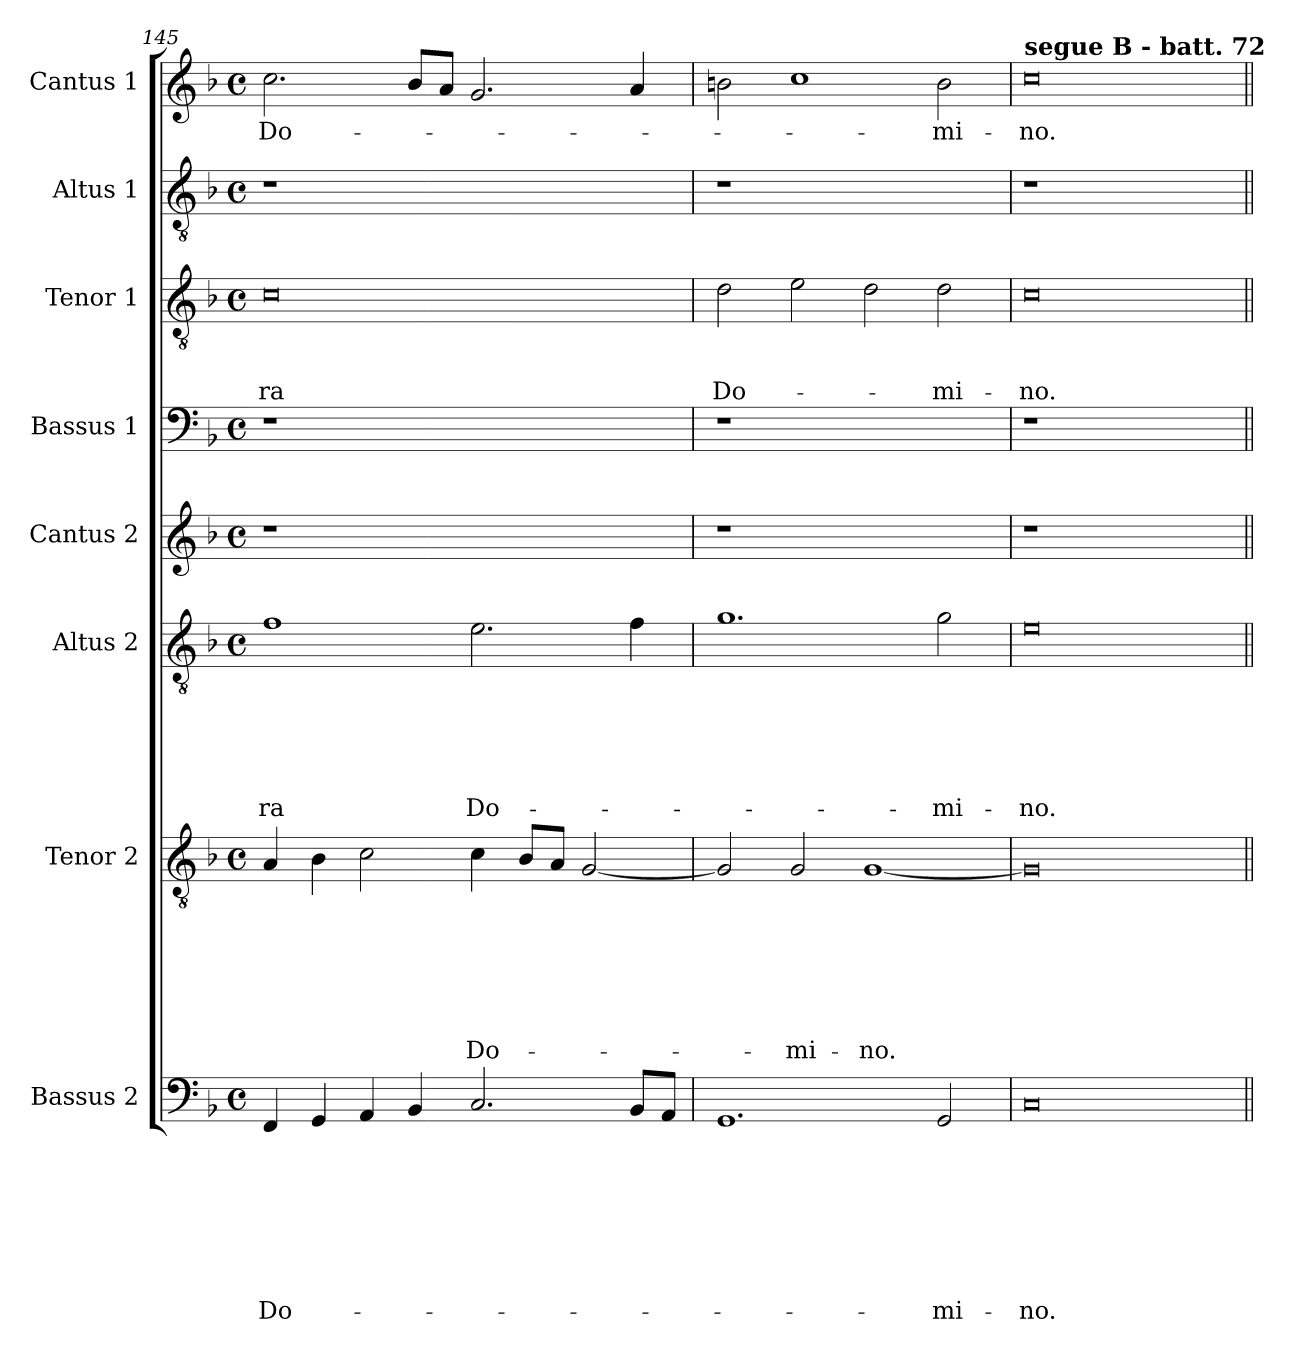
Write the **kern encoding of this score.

**kern	**text	**text	**text	**text	**text	**text	**text	**text	**kern	**text	**text	**text	**text	**text	**text	**text	**kern	**text	**text	**text	**text	**text	**text	**kern	**kern	**kern	**text	**text	**text	**kern	**kern	**text
*part8	*part8	*part8	*part8	*part8	*part8	*part8	*part8	*part8	*part7	*part7	*part7	*part7	*part7	*part7	*part7	*part7	*part6	*part6	*part6	*part6	*part6	*part6	*part6	*part5	*part4	*part3	*part3	*part3	*part3	*part2	*part1	*part1
*staff8	*staff8	*staff8	*staff8	*staff8	*staff8	*staff8	*staff8	*staff8	*staff7	*staff7	*staff7	*staff7	*staff7	*staff7	*staff7	*staff7	*staff6	*staff6	*staff6	*staff6	*staff6	*staff6	*staff6	*staff5	*staff4	*staff3	*staff3	*staff3	*staff3	*staff2	*staff1	*staff1
*I"Bassus 2	*	*	*	*	*	*	*	*	*I"Tenor 2	*	*	*	*	*	*	*	*I"Altus 2	*	*	*	*	*	*	*I"Cantus 2	*I"Bassus 1	*I"Tenor 1	*	*	*	*I"Altus 1	*I"Cantus 1	*
*I'B2	*	*	*	*	*	*	*	*	*I'T2	*	*	*	*	*	*	*	*I'A2	*	*	*	*	*	*	*I'C2	*I'B1	*I'T1	*	*	*	*I'A1	*I'C1	*
*clefF4	*	*	*	*	*	*	*	*	*clefGv2	*	*	*	*	*	*	*	*clefGv2	*	*	*	*	*	*	*clefG2	*clefF4	*clefGv2	*	*	*	*clefGv2	*clefG2	*
*k[b-]	*	*	*	*	*	*	*	*	*k[b-]	*	*	*	*	*	*	*	*k[b-]	*	*	*	*	*	*	*k[b-]	*k[b-]	*k[b-]	*	*	*	*k[b-]	*k[b-]	*
*d:	*	*	*	*	*	*	*	*	*d:	*	*	*	*	*	*	*	*d:	*	*	*	*	*	*	*d:	*d:	*d:	*	*	*	*d:	*d:	*
*M4/4	*	*	*	*	*	*	*	*	*M4/4	*	*	*	*	*	*	*	*M4/4	*	*	*	*	*	*	*M4/4	*M4/4	*M4/4	*	*	*	*M4/4	*M4/4	*
*met(c)	*	*	*	*	*	*	*	*	*met(c)	*	*	*	*	*	*	*	*met(c)	*	*	*	*	*	*	*met(c)	*met(c)	*met(c)	*	*	*	*met(c)	*met(c)	*
=145	=145	=145	=145	=145	=145	=145	=145	=145	=145	=145	=145	=145	=145	=145	=145	=145	=145	=145	=145	=145	=145	=145	=145	=145	=145	=145	=145	=145	=145	=145	=145	=145
4FF/	.	.	.	.	.	.	.	Do-	4A/	.	.	.	.	.	.	.	1f	.	.	.	.	.	-ra	1r	1r	0c	.	.	-ra	1r	2.cc\	Do-
4GG/	.	.	.	.	.	.	.	.	4B-\	.	.	.	.	.	.	.	.	.	.	.	.	.	.	.	.	.	.	.	.	.	.	.
4AA/	.	.	.	.	.	.	.	.	2c\	.	.	.	.	.	.	.	.	.	.	.	.	.	.	.	.	.	.	.	.	.	.	.
4BB-/	.	.	.	.	.	.	.	.	.	.	.	.	.	.	.	.	.	.	.	.	.	.	.	.	.	.	.	.	.	.	8b-/L	.
.	.	.	.	.	.	.	.	.	.	.	.	.	.	.	.	.	.	.	.	.	.	.	.	.	.	.	.	.	.	.	8a/J	.
2.C/	.	.	.	.	.	.	.	.	4c\	.	.	.	.	.	.	Do-	2.e\	.	.	.	.	.	Do-	1ryy	1ryy	.	.	.	.	1ryy	2.g/	.
.	.	.	.	.	.	.	.	.	8B-/L	.	.	.	.	.	.	.	.	.	.	.	.	.	.	.	.	.	.	.	.	.	.	.
.	.	.	.	.	.	.	.	.	8A/J	.	.	.	.	.	.	.	.	.	.	.	.	.	.	.	.	.	.	.	.	.	.	.
.	.	.	.	.	.	.	.	.	[2G/	.	.	.	.	.	.	.	.	.	.	.	.	.	.	.	.	.	.	.	.	.	.	.
8BB-/L	.	.	.	.	.	.	.	.	.	.	.	.	.	.	.	.	4f\	.	.	.	.	.	.	.	.	.	.	.	.	.	4a/	.
8AA/J	.	.	.	.	.	.	.	.	.	.	.	.	.	.	.	.	.	.	.	.	.	.	.	.	.	.	.	.	.	.	.	.
=146	=146	=146	=146	=146	=146	=146	=146	=146	=146	=146	=146	=146	=146	=146	=146	=146	=146	=146	=146	=146	=146	=146	=146	=146	=146	=146	=146	=146	=146	=146	=146	=146
1.GG	.	.	.	.	.	.	.	.	2G/]	.	.	.	.	.	.	.	1.g	.	.	.	.	.	.	1r	1r	2d\	.	.	Do-	1r	2bn\	.
.	.	.	.	.	.	.	.	.	2G/	.	.	.	.	.	.	-mi-	.	.	.	.	.	.	.	.	.	2e\	.	.	.	.	1cc	.
.	.	.	.	.	.	.	.	.	[1G	.	.	.	.	.	.	-no.	.	.	.	.	.	.	.	1ryy	1ryy	2d\	.	.	.	1ryy	.	.
2GG/	.	.	.	.	.	.	.	-mi-	.	.	.	.	.	.	.	.	2g\	.	.	.	.	.	-mi-	.	.	2d\	.	.	-mi-	.	2b\	-mi-
=147	=147	=147	=147	=147	=147	=147	=147	=147	=147	=147	=147	=147	=147	=147	=147	=147	=147	=147	=147	=147	=147	=147	=147	=147	=147	=147	=147	=147	=147	=147	=147	=147
!	!	!	!	!	!	!	!	!	!	!	!	!	!	!	!	!	!	!	!	!	!	!	!	!	!	!	!	!	!	!	!LO:TX:a:B:t=segue B - batt. 72	!
0C	.	.	.	.	.	.	.	-no.	0G]	.	.	.	.	.	.	.	0e	.	.	.	.	.	-no.	1r	1r	0c	.	.	-no.	1r	0cc	-no.
.	.	.	.	.	.	.	.	.	.	.	.	.	.	.	.	.	.	.	.	.	.	.	.	1ryy	1ryy	.	.	.	.	1ryy	.	.
=||	=||	=||	=||	=||	=||	=||	=||	=||	=||	=||	=||	=||	=||	=||	=||	=||	=||	=||	=||	=||	=||	=||	=||	=||	=||	=||	=||	=||	=||	=||	=||	=||
*-	*-	*-	*-	*-	*-	*-	*-	*-	*-	*-	*-	*-	*-	*-	*-	*-	*-	*-	*-	*-	*-	*-	*-	*-	*-	*-	*-	*-	*-	*-	*-	*-
